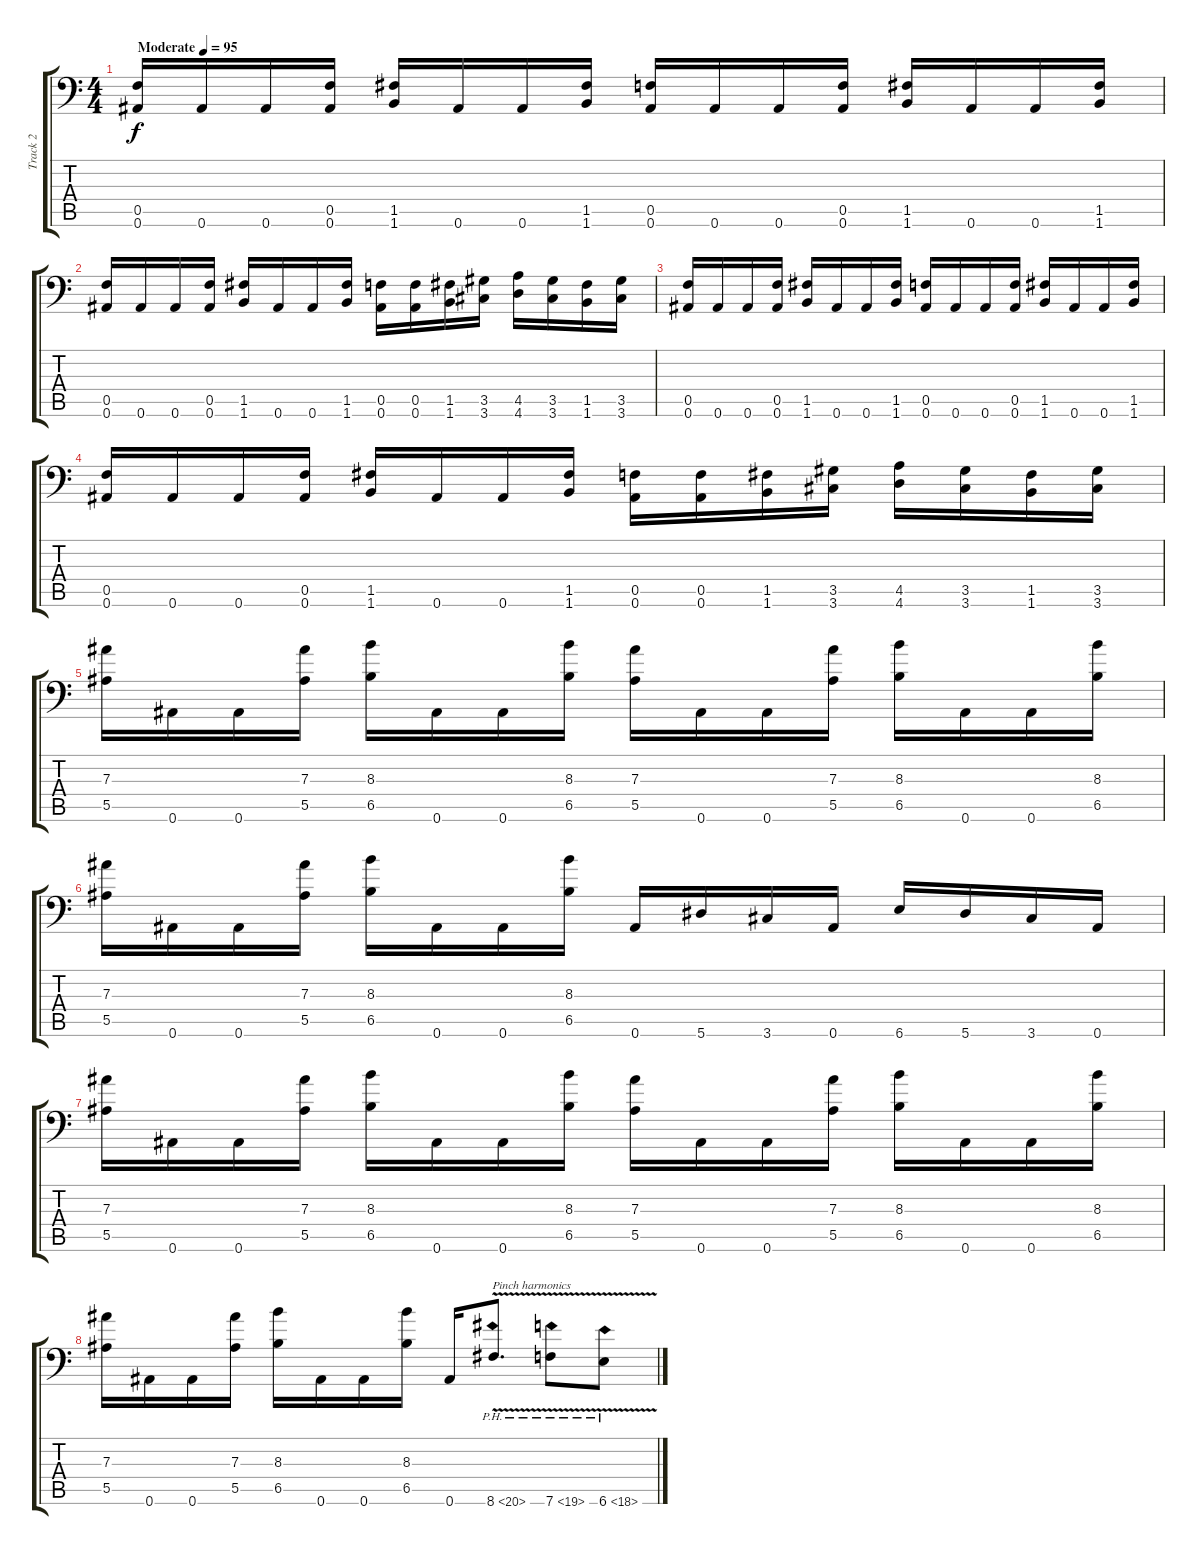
\track ("Track 2" "Track 2") {instrument distortionguitar}
\staff {score tabs}
\tuning (C4 G3 Eb3 Bb2 F2 Bb1) {hide}
\ts (4 4)
\tempo (95 "Moderate")
\clef f4
\ks c
(0.5 0.6).16{dy f instrument distortionguitar} 0.6.16 0.6.16 (0.5 0.6).16 (1.5 1.6).16 0.6.16 0.6.16 (1.5 1.6).16 (0.5 0.6).16 0.6.16 0.6.16 (0.5 0.6).16 (1.5 1.6).16 0.6.16 0.6.16 (1.5 1.6).16 |
(0.5 0.6).16 0.6.16 0.6.16 (0.5 0.6).16 (1.5 1.6).16 0.6.16 0.6.16 (1.5 1.6).16 (0.5 0.6).16 (0.5 0.6).16 (1.5 1.6).16 (3.5 3.6).16 (4.5 4.6).16 (3.5 3.6).16 (1.5 1.6).16 (3.5 3.6).16 |
(0.5 0.6).16 0.6.16 0.6.16 (0.5 0.6).16 (1.5 1.6).16 0.6.16 0.6.16 (1.5 1.6).16 (0.5 0.6).16 0.6.16 0.6.16 (0.5 0.6).16 (1.5 1.6).16 0.6.16 0.6.16 (1.5 1.6).16 |
(0.5 0.6).16 0.6.16 0.6.16 (0.5 0.6).16 (1.5 1.6).16 0.6.16 0.6.16 (1.5 1.6).16 (0.5 0.6).16 (0.5 0.6).16 (1.5 1.6).16 (3.5 3.6).16 (4.5 4.6).16 (3.5 3.6).16 (1.5 1.6).16 (3.5 3.6).16 |
(7.3 5.5).16 0.6.16 0.6.16 (7.3 5.5).16 (8.3 6.5).16 0.6.16 0.6.16 (8.3 6.5).16 (7.3 5.5).16 0.6.16 0.6.16 (7.3 5.5).16 (8.3 6.5).16 0.6.16 0.6.16 (8.3 6.5).16 |
(7.3 5.5).16 0.6.16 0.6.16 (7.3 5.5).16 (8.3 6.5).16 0.6.16 0.6.16 (8.3 6.5).16 0.6.16 5.6.16 3.6.16 0.6.16 6.6.16 5.6.16 3.6.16 0.6.16 |
(7.3 5.5).16 0.6.16 0.6.16 (7.3 5.5).16 (8.3 6.5).16 0.6.16 0.6.16 (8.3 6.5).16 (7.3 5.5).16 0.6.16 0.6.16 (7.3 5.5).16 (8.3 6.5).16 0.6.16 0.6.16 (8.3 6.5).16 |
(7.3 5.5).16 0.6.16 0.6.16 (7.3 5.5).16 (8.3 6.5).16 0.6.16 0.6.16 (8.3 6.5).16 0.6.16 8.6{ph 12 v}.8{d txt "Pinch harmonics"} 7.6{ph 12 v}.8 6.6{ph 12 v}.8
